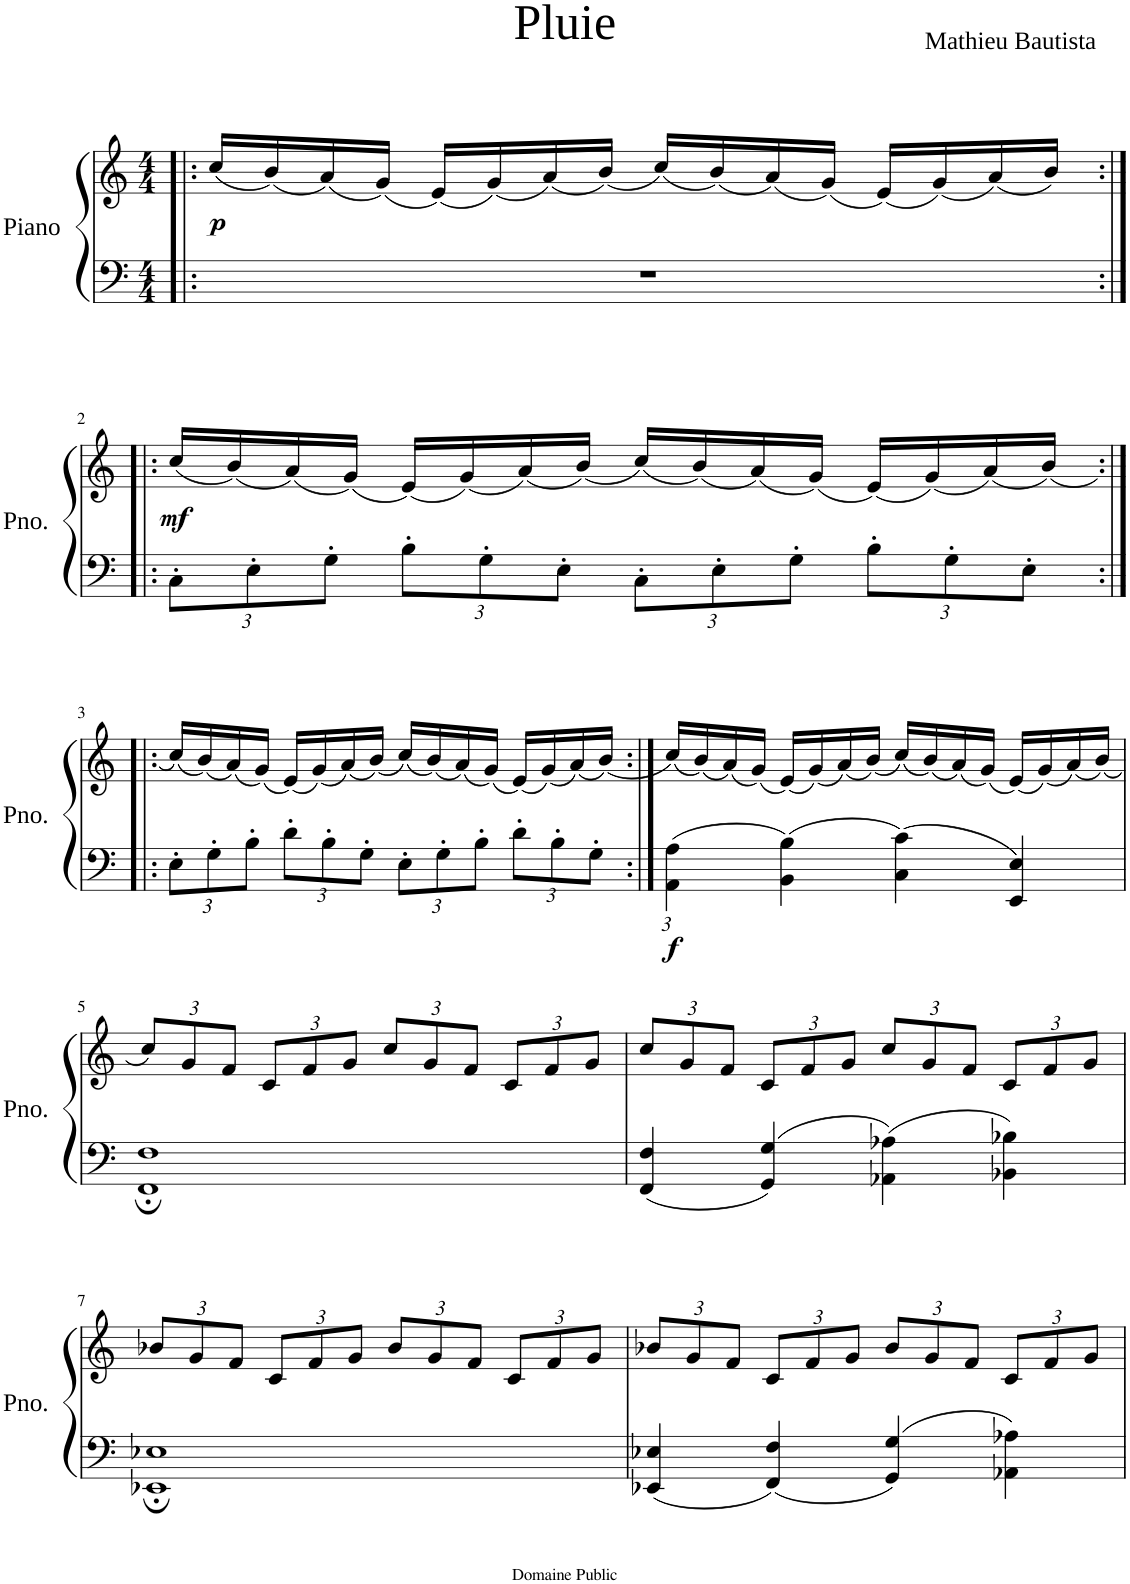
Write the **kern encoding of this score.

**kern	**kern	**dynam
*part1	*part1	*part1
*staff2	*staff1	*staff1/2
*I"Piano	*	*
*I'Pno.	*	*
*clefF4	*clefG2	*
*k[]	*k[]	*
*M4/4	*M4/4	*
=1!|:	=1!|:	=1!|:
!	!	!LO:DY:b
1r	(16cc/LL	p
.	(16b/)	.
.	(16a/)	.
.	(16g/JJ)	.
.	(16e/LL)	.
.	(16g/)	.
.	(16a/)	.
.	(16b/JJ)	.
.	(16cc/LL)	.
.	(16b/)	.
.	(16a/)	.
.	(16g/JJ)	.
.	(16e/LL)	.
.	(16g/)	.
.	(16a/)	.
.	16b/JJ)	.
!!LO:LB:g=z
=2:|!|:	=2:|!|:	=2:|!|:
*Xbrackettup	*	*
!	!	!LO:DY:b
12C'\L	(16cc/LL	mf
.	(16b/)	.
12E'\	.	.
.	(16a/)	.
12G'\J	.	.
.	(16g/JJ)	.
12B'\L	(16e/LL)	.
.	(16g/)	.
12G'\	.	.
.	(16a/)	.
12E'\J	.	.
.	(16b/JJ)	.
12C'\L	(16cc/LL)	.
.	(16b/)	.
12E'\	.	.
.	(16a/)	.
12G'\J	.	.
.	(16g/JJ)	.
12B'\L	(16e/LL)	.
.	(16g/)	.
12G'\	.	.
.	(16a/)	.
12E'\J	.	.
.	(16b/JJ)	.
!!LO:LB:g=z
=3:|!|:	=3:|!|:	=3:|!|:
12E'\L	(16cc/LL)	.
.	(16b/)	.
12G'\	.	.
.	(16a/)	.
12B'\J	.	.
.	(16g/JJ)	.
12d'\L	(16e/LL)	.
.	(16g/)	.
12B'\	.	.
.	(16a/)	.
12G'\J	.	.
.	(16b/JJ)	.
12E'\L	(16cc/LL)	.
.	(16b/)	.
12G'\	.	.
.	(16a/)	.
12B'\J	.	.
.	(16g/JJ)	.
12d'\L	(16e/LL)	.
.	(16g/)	.
12B'\	.	.
.	(16a/)	.
12G'\J	.	.
.	(16b/JJ)	.
=4:|!	=4:|!	=4:|!
!	!	!LO:DY:b=2
6AA\ 6A\	(16cc/LL)	f
.	(16b/)	.
.	(16a/)	.
12ryy	.	.
.	(16g/JJ)	.
4BB\ 4B\	(16e/LL)	.
.	(16g/)	.
.	(16a/)	.
.	(16b/JJ)	.
4C\ 4c\	(16cc/LL)	.
.	(16b/)	.
.	(16a/)	.
.	(16g/JJ)	.
4EE/ 4E/	(16e/LL)	.
.	(16g/)	.
.	(16a/)	.
.	(16b/JJ)	.
!!LO:LB:g=z
=5	=5	=5
*	*Xbrackettup	*
1FF; 1F;	12cc/L)	.
.	12g/	.
.	12f/J	.
.	12c/L	.
.	12f/	.
.	12g/J	.
.	12cc/L	.
.	12g/	.
.	12f/J	.
.	12c/L	.
.	12f/	.
.	12g/J	.
=6	=6	=6
4FF/ 4F/	12cc/L	.
.	12g/	.
.	12f/J	.
4GG/ 4G/	12c/L	.
.	12f/	.
.	12g/J	.
4AA-X\ 4A-X\	12cc/L	.
.	12g/	.
.	12f/J	.
4BB-X\ 4B-X\	12c/L	.
.	12f/	.
.	12g/J	.
!!LO:LB:g=z
=7	=7	=7
1EE-X; 1E-X;	12b-X/L	.
.	12g/	.
.	12f/J	.
.	12c/L	.
.	12f/	.
.	12g/J	.
.	12b-/L	.
.	12g/	.
.	12f/J	.
.	12c/L	.
.	12f/	.
.	12g/J	.
=8	=8	=8
4EE-X/ 4E-X/	12b-X/L	.
.	12g/	.
.	12f/J	.
4FF/ 4F/	12c/L	.
.	12f/	.
.	12g/J	.
4GG/ 4G/	12b-/L	.
.	12g/	.
.	12f/J	.
4AA-X\ 4A-X\	12c/L	.
.	12f/	.
.	12g/J	.
=	=	=
*-	*-	*-
